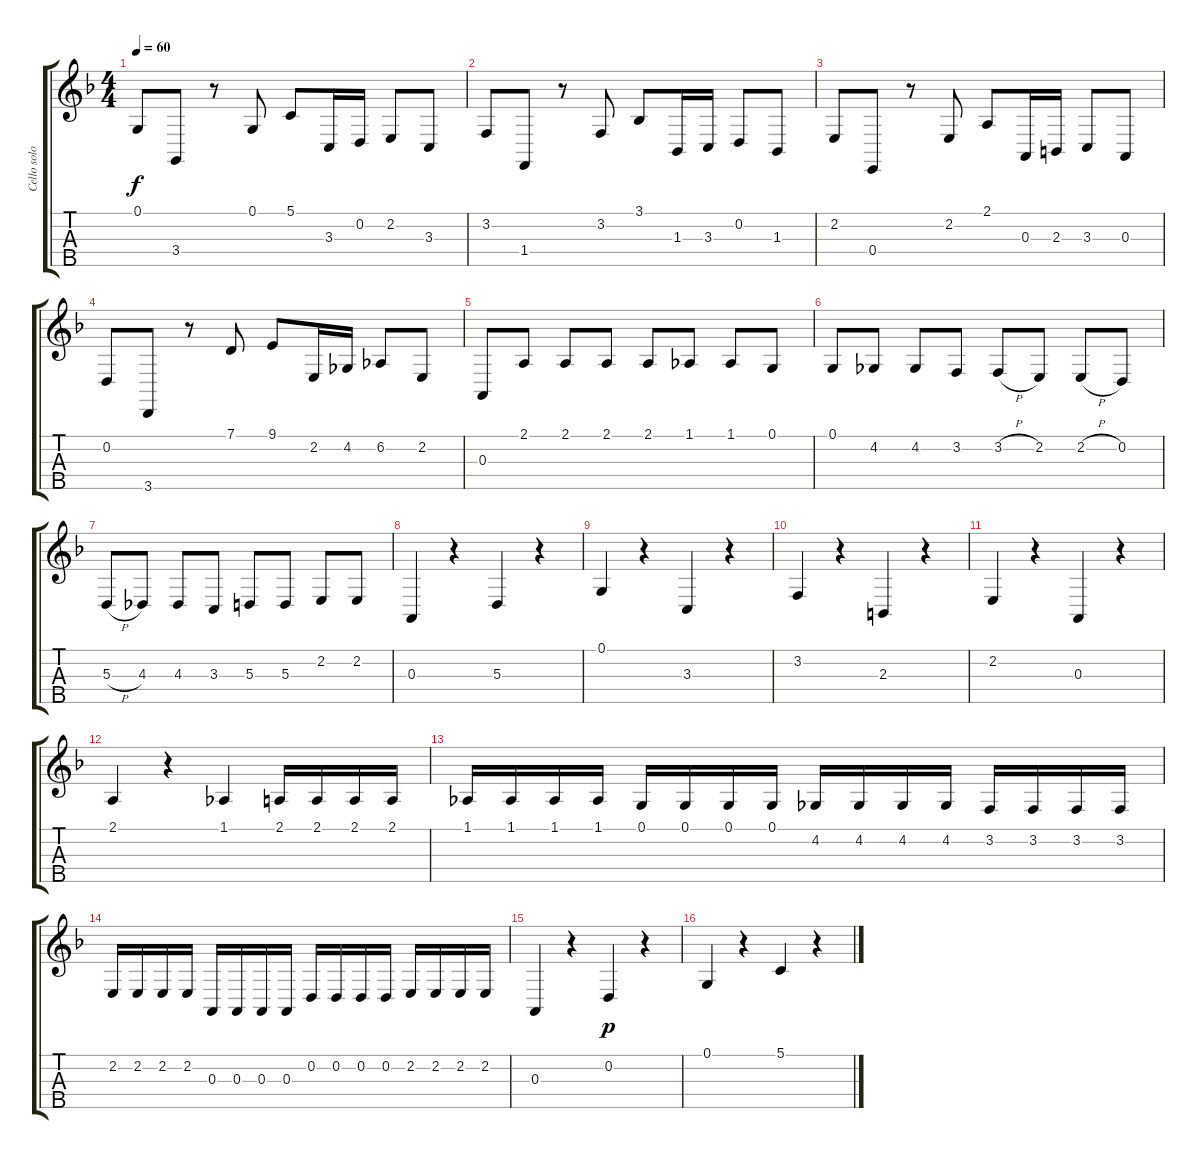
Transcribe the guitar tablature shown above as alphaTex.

\track ("Cello solo" "Cello solo") {instrument cello}
\staff {score tabs}
\tuning (G3 D3 A2 E2 B1) {hide}
\ts (4 4)
\tempo 60
\clef g2
\ks f
0.1.8{dy f} 3.4.8 r.8 0.1.8 5.1.8 3.3.16 0.2.16 2.2.8 3.3.8 |
3.2.8 1.4.8 r.8 3.2.8 3.1.8 1.3.16 3.3.16 0.2.8 1.3.8 |
2.2.8 0.4.8 r.8 2.2.8 2.1.8 0.3.16 2.3.16 3.3.8 0.3.8 |
0.2.8 3.5.8 r.8 7.1.8 9.1.8 2.2.16 4.2.16 6.2.8 2.2.8 |
0.3.8 2.1.8 2.1.8 2.1.8 2.1.8 1.1.8 1.1.8 0.1.8 |
0.1.8 4.2.8 4.2.8 3.2.8 3.2{h}.8 2.2.8 2.2{h}.8 0.2.8 |
5.3{h}.8 4.3.8 4.3.8 3.3.8 5.3.8 5.3.8 2.2.8 2.2.8 |
0.3.4 r.4 5.3.4 r.4 |
0.1.4 r.4 3.3.4 r.4 |
3.2.4 r.4 2.3.4 r.4 |
2.2.4 r.4 0.3.4 r.4 |
2.1.4 r.4 1.1.4 2.1.16 2.1.16 2.1.16 2.1.16 |
1.1.16 1.1.16 1.1.16 1.1.16 0.1.16 0.1.16 0.1.16 0.1.16 4.2.16 4.2.16 4.2.16 4.2.16 3.2.16 3.2.16 3.2.16 3.2.16 |
2.2.16 2.2.16 2.2.16 2.2.16 0.3.16 0.3.16 0.3.16 0.3.16 0.2.16 0.2.16 0.2.16 0.2.16 2.2.16 2.2.16 2.2.16 2.2.16 |
0.3.4 r.4 0.2.4{dy p} r.4 |
0.1.4 r.4 5.1.4 r.4
